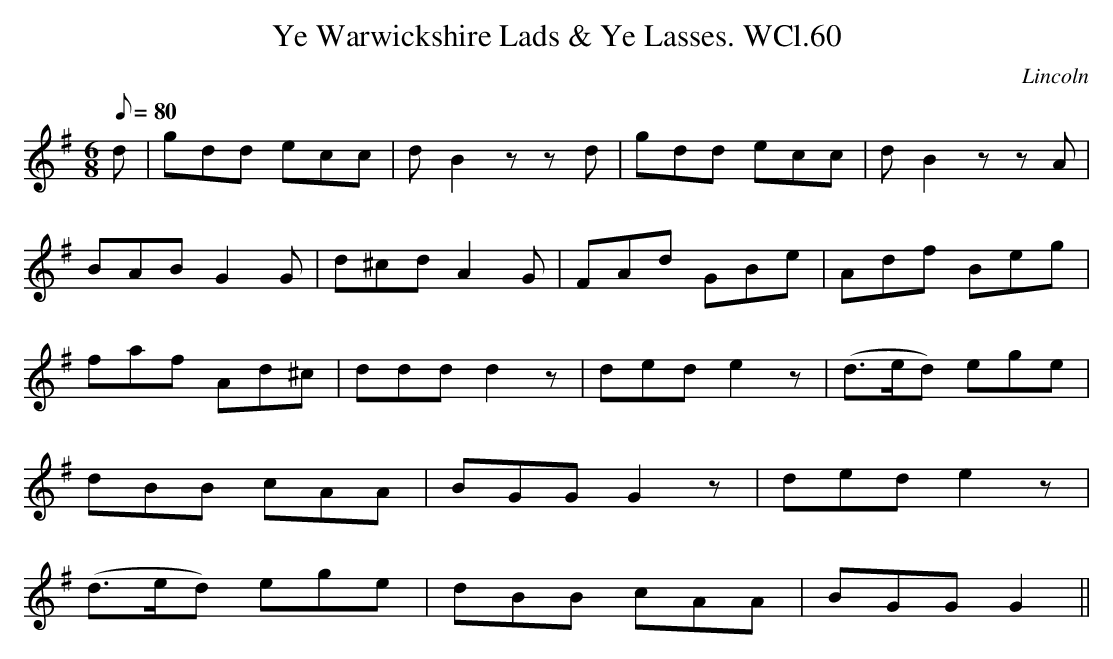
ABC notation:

X:1
T:Ye Warwickshire Lads & Ye Lasses. WCl.60
M:6/8
L:1/8
Q:80
O:Lincoln
K:G
d|gdd ecc|dB2zzd|gdd ecc|dB2zzA|!
BAB G2G|d^cd A2G|FAd GBe|Adf Beg|!
faf Ad^c|ddd d2z|ded e2z|(d>ed) ege|!
dBB cAA|BGG G2z|ded e2z|!
(d>ed) ege|dBB cAA|BGG G2||
